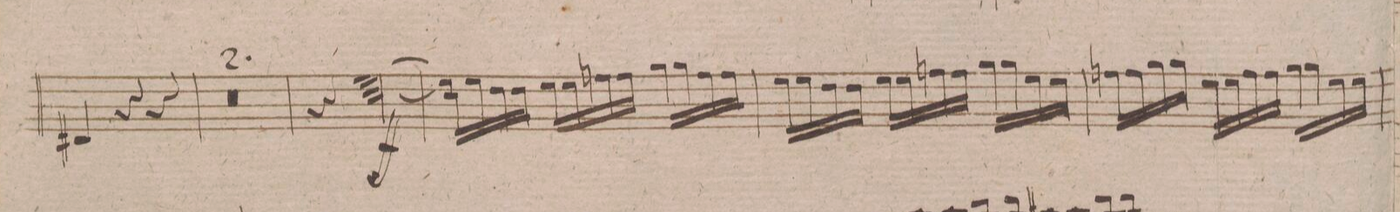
**kern	**dynam
*I"Violino 2do	*
*clefG2	*
*k[f#]	*
*M3/4	*
4d#X/	.
4r	.
4r	.
=14	=14
1.r	.
=15	=15
=16	=16
4r	.
[2ee\ [2cc\	ff
=17	=17
16ee\]LL 16cc\]	.
16ee\	.
16dd\	.
16dd\JJ	.
16ee\LL	.
16ee\	.
16ffn\	.
16ff\JJ	.
16gg\LL	.
16gg\	.
16ff\	.
16ff\JJ	.
=18	=18
16ee\LL	.
16ee\	.
16dd\	.
16dd\JJ	.
16ee\LL	.
16ee\	.
16ffn\	.
16ff\JJ	.
16gg\LL	.
16gg\	.
16ee\	.
16ee\JJ	.
=19	=19
16ffn\LL	.
16ff\	.
16gg\	.
16gg\JJ	.
16ee\LL	.
16ee\	.
16ff\	.
16ff\JJ	.
16gg\LL	.
16gg\	.
16ee\	.
16ee\JJ	.
=20	=20
*-	*-
